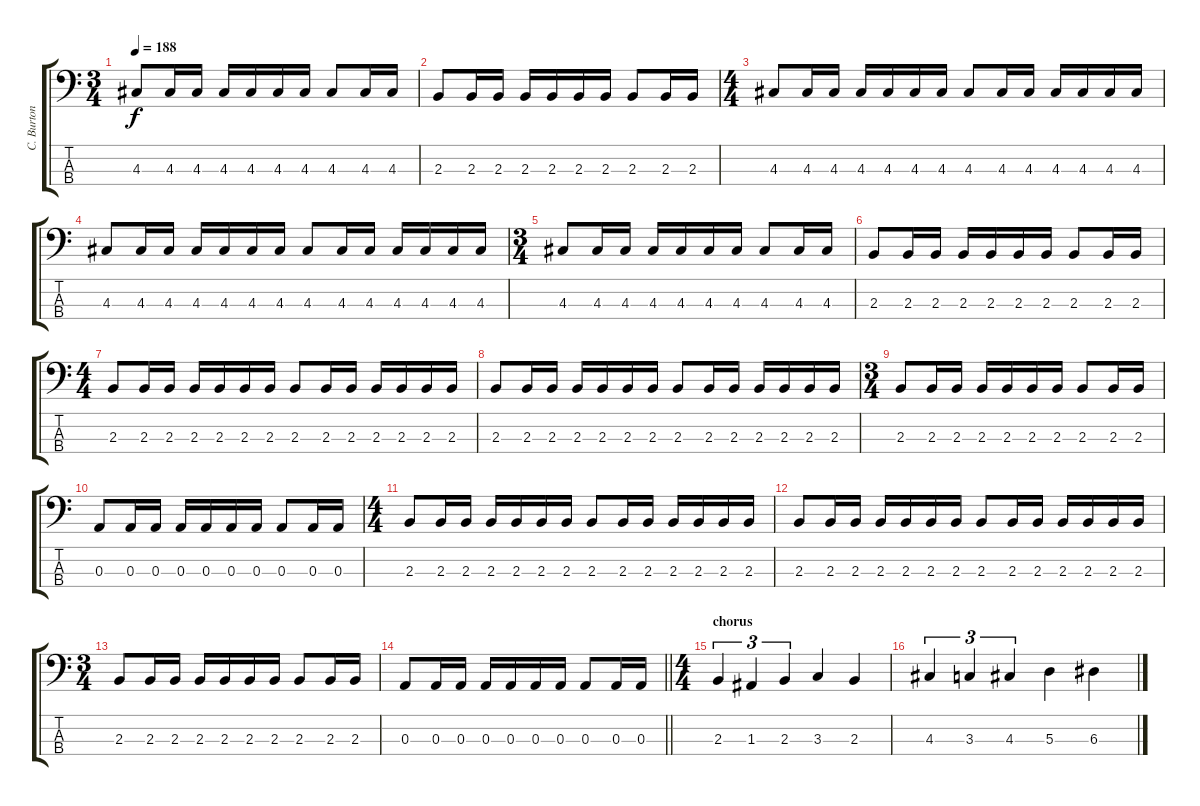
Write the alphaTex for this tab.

\track ("C. Burton - Bass" "C. Burton ") {instrument electricbassfinger}
\staff {score tabs}
\tuning (G2 D2 A1 E1) {hide}
\ts (3 4)
\tempo 188
\clef f4
\ks c
4.3.8{dy f} 4.3.16 4.3.16 4.3.16 4.3.16 4.3.16 4.3.16 4.3.8 4.3.16 4.3.16 |
2.3.8 2.3.16 2.3.16 2.3.16 2.3.16 2.3.16 2.3.16 2.3.8 2.3.16 2.3.16 |
\ts (4 4)
4.3.8 4.3.16 4.3.16 4.3.16 4.3.16 4.3.16 4.3.16 4.3.8 4.3.16 4.3.16 4.3.16 4.3.16 4.3.16 4.3.16 |
4.3.8 4.3.16 4.3.16 4.3.16 4.3.16 4.3.16 4.3.16 4.3.8 4.3.16 4.3.16 4.3.16 4.3.16 4.3.16 4.3.16 |
\ts (3 4)
4.3.8 4.3.16 4.3.16 4.3.16 4.3.16 4.3.16 4.3.16 4.3.8 4.3.16 4.3.16 |
2.3.8 2.3.16 2.3.16 2.3.16 2.3.16 2.3.16 2.3.16 2.3.8 2.3.16 2.3.16 |
\ts (4 4)
2.3.8 2.3.16 2.3.16 2.3.16 2.3.16 2.3.16 2.3.16 2.3.8 2.3.16 2.3.16 2.3.16 2.3.16 2.3.16 2.3.16 |
2.3.8 2.3.16 2.3.16 2.3.16 2.3.16 2.3.16 2.3.16 2.3.8 2.3.16 2.3.16 2.3.16 2.3.16 2.3.16 2.3.16 |
\ts (3 4)
2.3.8 2.3.16 2.3.16 2.3.16 2.3.16 2.3.16 2.3.16 2.3.8 2.3.16 2.3.16 |
0.3.8 0.3.16 0.3.16 0.3.16 0.3.16 0.3.16 0.3.16 0.3.8 0.3.16 0.3.16 |
\ts (4 4)
2.3.8 2.3.16 2.3.16 2.3.16 2.3.16 2.3.16 2.3.16 2.3.8 2.3.16 2.3.16 2.3.16 2.3.16 2.3.16 2.3.16 |
2.3.8 2.3.16 2.3.16 2.3.16 2.3.16 2.3.16 2.3.16 2.3.8 2.3.16 2.3.16 2.3.16 2.3.16 2.3.16 2.3.16 |
\ts (3 4)
2.3.8 2.3.16 2.3.16 2.3.16 2.3.16 2.3.16 2.3.16 2.3.8 2.3.16 2.3.16 |
\barLineRight lightlight
0.3.8 0.3.16 0.3.16 0.3.16 0.3.16 0.3.16 0.3.16 0.3.8 0.3.16 0.3.16 |
\ts (4 4)
\section ("" "chorus")
2.3.4{tu (3 2)} 1.3.4{tu (3 2)} 2.3.4{tu (3 2)} 3.3.4 2.3.4 |
4.3.4{tu (3 2)} 3.3.4{tu (3 2)} 4.3.4{tu (3 2)} 5.3.4 6.3.4
